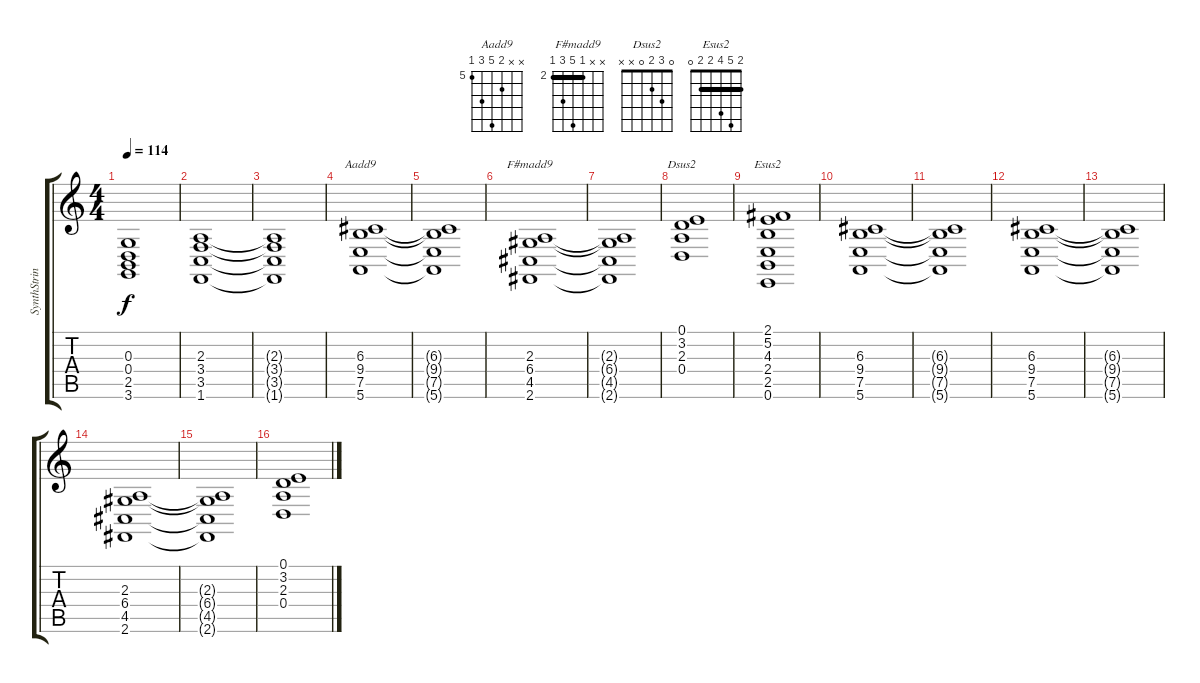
\track ("SynthStrings" "SynthStrin") {instrument synthstrings1}
\staff {score tabs}
\tuning (E4 B3 G3 D3 A2 E2) {hide}
\chord ("Aadd9" x x 6 9 7 5) {firstfret 5}
\chord ("F#madd9" x x 2 6 4 2) {firstfret 2 barre 2}
\chord ("Dsus2" 0 3 2 0 x x)
\chord ("Esus2" 2 5 4 2 2 0) {barre 2}
\ts (4 4)
\tempo 114
\clef g2
\ks c
(0.3{t} 0.4{t} 2.5{t} 3.6{t}).1{dy f} |
(2.3 3.4 3.5 1.6).1 |
(2.3{t} 3.4{t} 3.5{t} 1.6{t}).1 |
(6.3 9.4 7.5 5.6).1{ch "Aadd9"} |
(6.3{t} 9.4{t} 7.5{t} 5.6{t}).1 |
(2.3 6.4 4.5 2.6).1{ch "F#madd9"} |
(2.3{t} 6.4{t} 4.5{t} 2.6{t}).1 |
(0.1 3.2 2.3 0.4).1{ch "Dsus2"} |
(2.1 5.2 4.3 2.4 2.5 0.6).1{ch "Esus2"} |
(6.3 9.4 7.5 5.6).1 |
(6.3{t} 9.4{t} 7.5{t} 5.6{t}).1 |
(6.3 9.4 7.5 5.6).1 |
(6.3{t} 9.4{t} 7.5{t} 5.6{t}).1 |
(2.3 6.4 4.5 2.6).1 |
(2.3{t} 6.4{t} 4.5{t} 2.6{t}).1 |
(0.1 3.2 2.3 0.4).1
